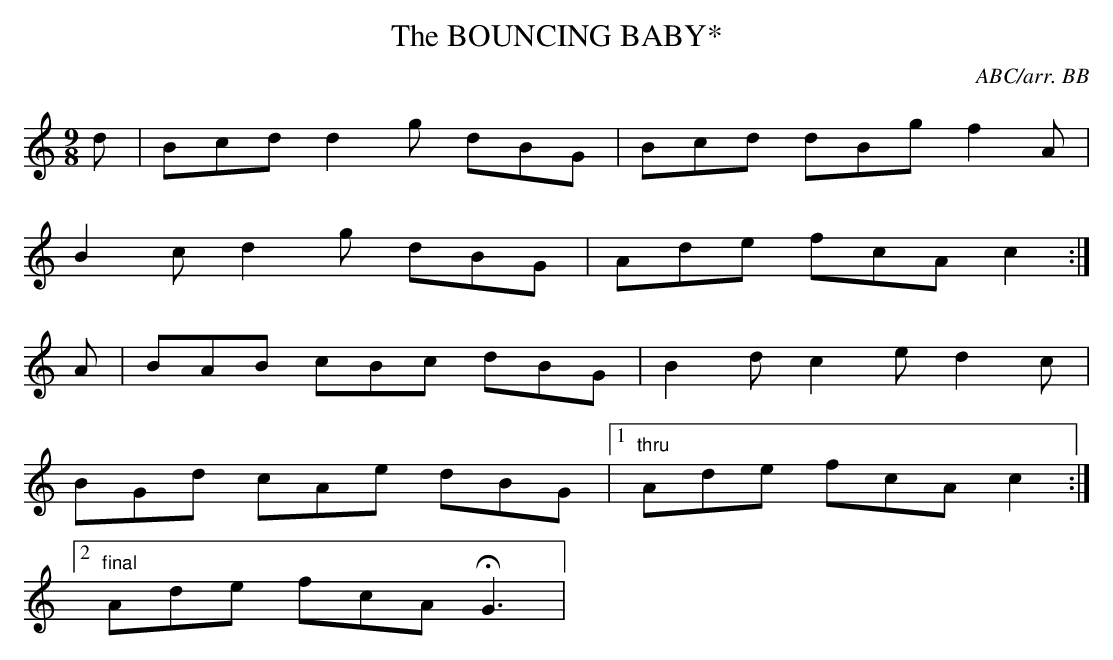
X:1
T:BOUNCING BABY*, The
C:ABC/arr. BB
M:9/8
L:1/8
K:Gmix % source key = F
d|Bcd d2g dBG|Bcd dBg f2A|
B2c d2g dBG|Ade fcA c2 :|
A|BAB cBc dBG|B2d c2e d2c|
BGd cAe dBG|1 "thru"Ade fcA c2 :|
[2  "final"Ade fcA HG3|
